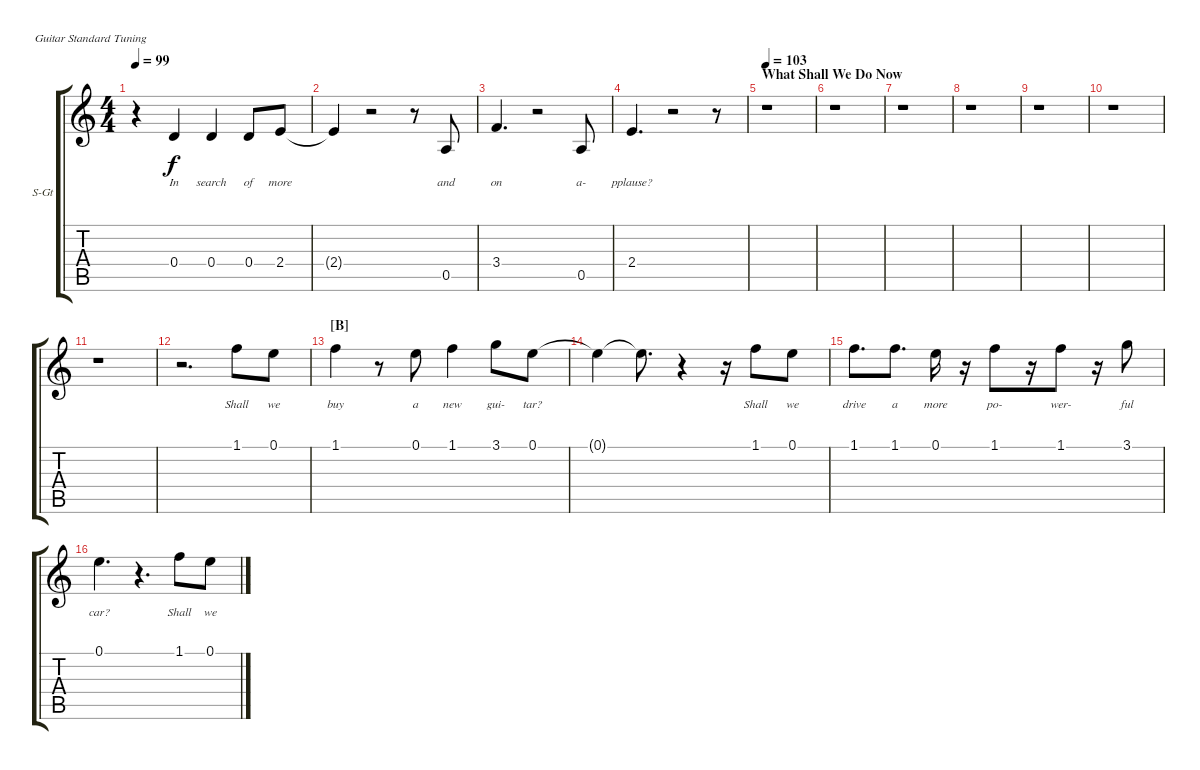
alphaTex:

\bracketExtendMode groupsimilarinstruments
\firstSystemTrackNameOrientation horizontal
\otherSystemsTrackNameOrientation horizontal
\track ("Vocals (Waters)" "S-Gt") {instrument lead6voice}
\staff {score tabs}
\tuning (E4 B3 G3 D3 A2 E2)
\displaytranspose 12
\ts (4 4)
\tempo 99
\clef g2
\ks c
r.4{dy f} 0.4.4{lyrics (0 "In") lyrics (1 "") lyrics (2 "") lyrics (3 "") lyrics (4 "")} 0.4.4{lyrics (0 "search") lyrics (1 "") lyrics (2 "") lyrics (3 "") lyrics (4 "")} 0.4.8{lyrics (0 "of") lyrics (1 "") lyrics (2 "") lyrics (3 "") lyrics (4 "")} 2.4.8{lyrics (0 "more") lyrics (1 "") lyrics (2 "") lyrics (3 "") lyrics (4 "")} |
2.4{t}.4{lyrics (0 "") lyrics (1 "") lyrics (2 "") lyrics (3 "") lyrics (4 "")} r.2 r.8 0.5.8{lyrics (0 "and") lyrics (1 "") lyrics (2 "") lyrics (3 "") lyrics (4 "")} |
3.4.4{d lyrics (0 "on") lyrics (1 "") lyrics (2 "") lyrics (3 "") lyrics (4 "")} r.2 0.5.8{lyrics (0 "a-") lyrics (1 "") lyrics (2 "") lyrics (3 "") lyrics (4 "")} |
2.4.4{d lyrics (0 "pplause?") lyrics (1 "") lyrics (2 "") lyrics (3 "") lyrics (4 "")} r.2 r.8 |
\section ("" "What Shall We Do Now")
\tempo 103
r.1 |
r.1 |
r.1 |
r.1 |
r.1 |
r.1 |
r.1 |
r.2{d} 1.1.8{lyrics (0 "Shall") lyrics (1 "") lyrics (2 "") lyrics (3 "") lyrics (4 "")} 0.1.8{lyrics (0 "we") lyrics (1 "") lyrics (2 "") lyrics (3 "") lyrics (4 "")} |
\section ("B" "")
1.1.4{lyrics (0 "buy") lyrics (1 "") lyrics (2 "") lyrics (3 "") lyrics (4 "")} r.8 0.1.8{lyrics (0 "a") lyrics (1 "") lyrics (2 "") lyrics (3 "") lyrics (4 "")} 1.1.4{lyrics (0 "new") lyrics (1 "") lyrics (2 "") lyrics (3 "") lyrics (4 "")} 3.1.8{lyrics (0 "gui-") lyrics (1 "") lyrics (2 "") lyrics (3 "") lyrics (4 "")} 0.1.8{lyrics (0 "tar?") lyrics (1 "") lyrics (2 "") lyrics (3 "") lyrics (4 "")} |
0.1{t}.4{lyrics (0 "") lyrics (1 "") lyrics (2 "") lyrics (3 "") lyrics (4 "")} 0.1{t}.8{d lyrics (0 "") lyrics (1 "") lyrics (2 "") lyrics (3 "") lyrics (4 "")} r.4 r.16 1.1.8{lyrics (0 "Shall") lyrics (1 "") lyrics (2 "") lyrics (3 "") lyrics (4 "")} 0.1.8{lyrics (0 "we") lyrics (1 "") lyrics (2 "") lyrics (3 "") lyrics (4 "")} |
1.1.8{d lyrics (0 "drive") lyrics (1 "") lyrics (2 "") lyrics (3 "") lyrics (4 "")} 1.1.8{d lyrics (0 "a") lyrics (1 "") lyrics (2 "") lyrics (3 "") lyrics (4 "")} 0.1.16{lyrics (0 "more") lyrics (1 "") lyrics (2 "") lyrics (3 "") lyrics (4 "")} r.16 1.1.8{lyrics (0 "po-") lyrics (1 "") lyrics (2 "") lyrics (3 "") lyrics (4 "")} r.16 1.1.8{lyrics (0 "wer-") lyrics (1 "") lyrics (2 "") lyrics (3 "") lyrics (4 "")} r.16 3.1.8{lyrics (0 "ful") lyrics (1 "") lyrics (2 "") lyrics (3 "") lyrics (4 "")} |
0.1.4{d lyrics (0 "car?") lyrics (1 "") lyrics (2 "") lyrics (3 "") lyrics (4 "")} r.4{d} 1.1.8{lyrics (0 "Shall") lyrics (1 "") lyrics (2 "") lyrics (3 "") lyrics (4 "")} 0.1.8{lyrics (0 "we") lyrics (1 "") lyrics (2 "") lyrics (3 "") lyrics (4 "")}
